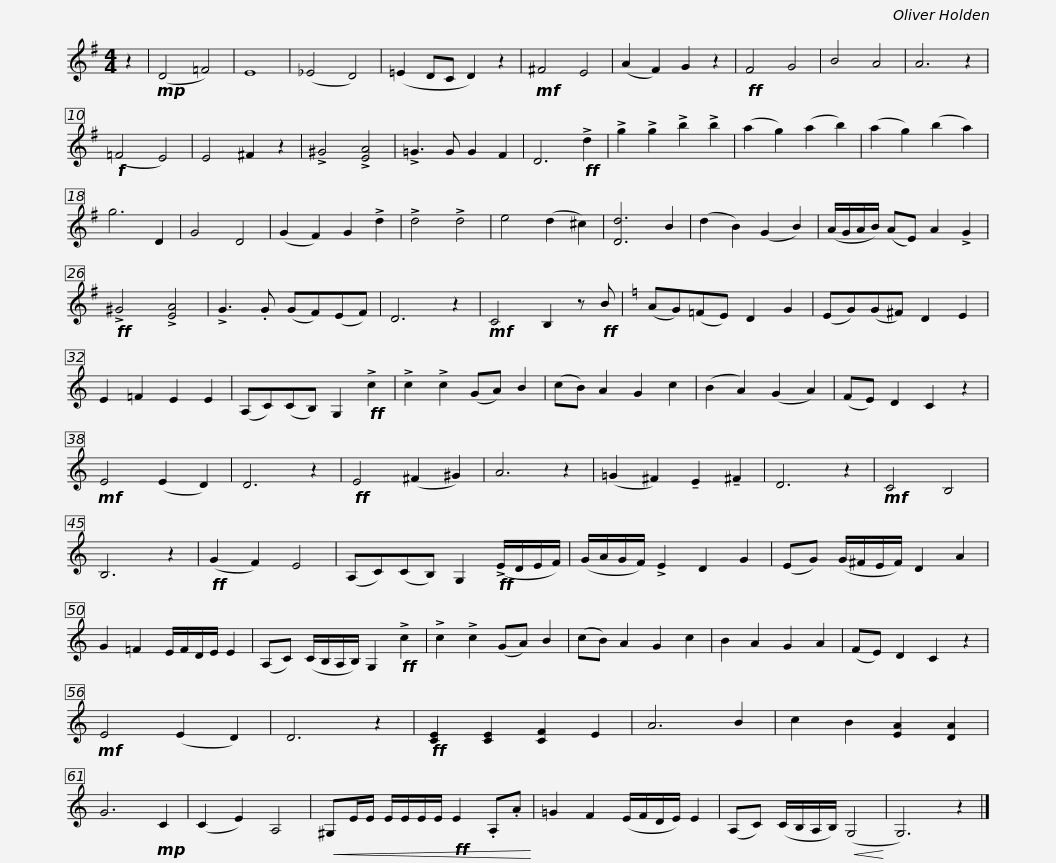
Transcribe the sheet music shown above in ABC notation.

X:1
L:1/8
M:4/4
I:linebreak $
K:G
V:1 treble
V:1
 z2 |!mp! (D4 =F4) | E8 | (_E4 D4) | (!courtesy!=E2 DC D2) z2 | %5
!mf! !courtesy!^F4 E4 | (A2 F2) G2 z2 |!ff! F4 G4 | B4 A4 | A6 z2 | %10
!f! (=F4 E4) | E4 ^F2 z2 | !>!^G4 !>![EA]4 |$ !>!=G3 G G2 F2 | D6!ff! !>!d2 | %15
 !>!g2 !>!g2 !>!b2 !>!b2 | (a2 g2) (a2 b2) | (a2 g2) (b2 a2) | g6 D2 | G4 D4 | %20
 (G2 F2) G2 !>!d2 | !>!d4 !>!d4 | e4 (d2 ^c2) | [Dd]6 B2 |$ (d2 B2) (G2 B2) | %25
 (A/G/A/B/) (AE) A2 !>!G2 |!ff! !>!^G4 !>![EA]4 | !>!G3 .G (GF)(EF) | D6 z2 |!mf! C4 B,2 z!ff! B | %30
[K:C] (AG)(!courtesy!=FE) D2 G2 | (EG)(G^F) D2 E2 |$ E2 !courtesy!=F2 E2 E2 | (A,C)(CB,) G,2!ff! !>!c2 | !>!c2 !>!c2 (GA) B2 | %35
 (cB) A2 G2 c2 | (B2 A2) (G2 A2) | (FE) D2 C2 z2 |!mf! E4 (E2 D2) | D6 z2 | %40
!ff! E4 (!courtesy!^F2 ^G2) |$ A6 z2 | (!courtesy!=G2 ^F2) !tenuto!E2 !tenuto!!courtesy!^F2 | D6 z2 |!mf! C4 B,4 | %45
 B,6 z2 |!ff! (G2 F2) E4 | (A,C)(CB,) G,2!ff! (!>!E/D/E/F/) | (G/A/G/F/) !>!E2 D2 G2 |$ (EG) (G/^F/E/F/) D2 A2 | %50
 G2 !courtesy!=F2 E/F/D/E/ E2 | (A,C) (C/B,/A,/B,/) G,2!ff! !>!c2 | !>!c2 !>!c2 (GA) B2 |$ (cB) A2 G2 c2 | B2 A2 G2 A2 | %55
 (FE) D2 C2 z2 |!mf! E4 (E2 D2) | D6 z2 |!ff! [CE]2 [CE]2 [CF]2 E2 | A6 B2 | %60
 c2 B2 [EA]2 [DA]2 | G6!mp! C2 | (C2 E2) A,4 |$!<(! ^G,E/E/ E/E/E/E/!ff! E2 .A,.A!<)! | =G2 F2 (E/F/D/E/) E2 | %65
 (A,C) (C/B,/A,/B,/)!<(! (G,4!<)! | G,6) z2 |] %67
